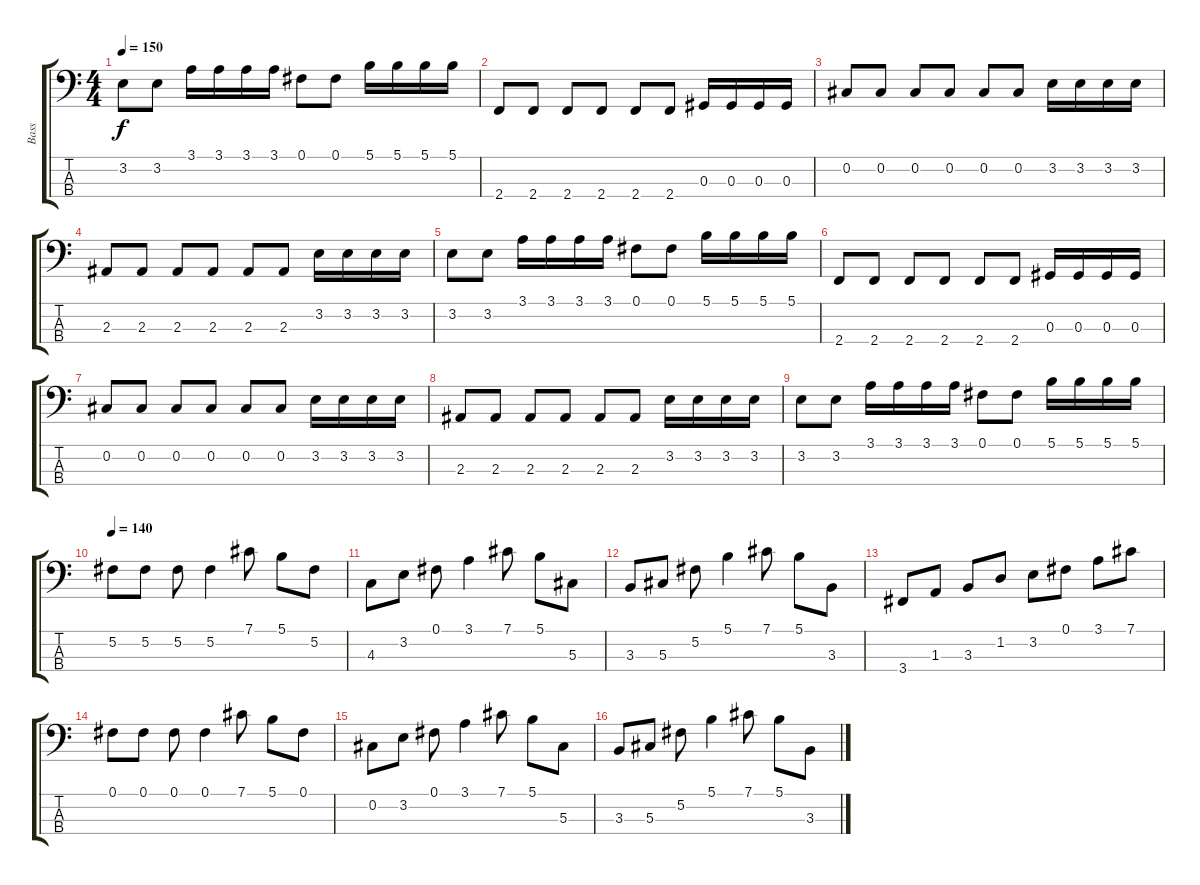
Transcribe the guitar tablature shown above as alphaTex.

\track ("Bass" "Bass") {instrument electricbassfinger}
\staff {score tabs}
\tuning (Gb2 Db2 Ab1 Eb1) {hide}
\ts (4 4)
\tempo 150
\clef f4
\ks c
3.2.8{dy f} 3.2.8 3.1.16 3.1.16 3.1.16 3.1.16 0.1.8 0.1.8 5.1.16 5.1.16 5.1.16 5.1.16 |
2.4.8 2.4.8 2.4.8 2.4.8 2.4.8 2.4.8 0.3.16 0.3.16 0.3.16 0.3.16 |
0.2.8 0.2.8 0.2.8 0.2.8 0.2.8 0.2.8 3.2.16 3.2.16 3.2.16 3.2.16 |
2.3.8 2.3.8 2.3.8 2.3.8 2.3.8 2.3.8 3.2.16 3.2.16 3.2.16 3.2.16 |
3.2.8 3.2.8 3.1.16 3.1.16 3.1.16 3.1.16 0.1.8 0.1.8 5.1.16 5.1.16 5.1.16 5.1.16 |
2.4.8 2.4.8 2.4.8 2.4.8 2.4.8 2.4.8 0.3.16 0.3.16 0.3.16 0.3.16 |
0.2.8 0.2.8 0.2.8 0.2.8 0.2.8 0.2.8 3.2.16 3.2.16 3.2.16 3.2.16 |
2.3.8 2.3.8 2.3.8 2.3.8 2.3.8 2.3.8 3.2.16 3.2.16 3.2.16 3.2.16 |
3.2.8 3.2.8 3.1.16 3.1.16 3.1.16 3.1.16 0.1.8 0.1.8 5.1.16 5.1.16 5.1.16 5.1.16 |
\tempo 140
5.2.8{volume 11} 5.2.8 5.2.8 5.2.4 7.1.8 5.1.8 5.2.8 |
4.3.8 3.2.8 0.1.8 3.1.4 7.1.8 5.1.8 5.3.8 |
3.3.8 5.3.8 5.2.8 5.1.4 7.1.8 5.1.8 3.3.8 |
3.4.8 1.3.8 3.3.8 1.2.8 3.2.8 0.1.8 3.1.8 7.1.8 |
0.1.8 0.1.8 0.1.8 0.1.4 7.1.8 5.1.8 0.1.8 |
0.2.8 3.2.8 0.1.8 3.1.4 7.1.8 5.1.8 5.3.8 |
3.3.8 5.3.8 5.2.8 5.1.4 7.1.8 5.1.8 3.3.8
